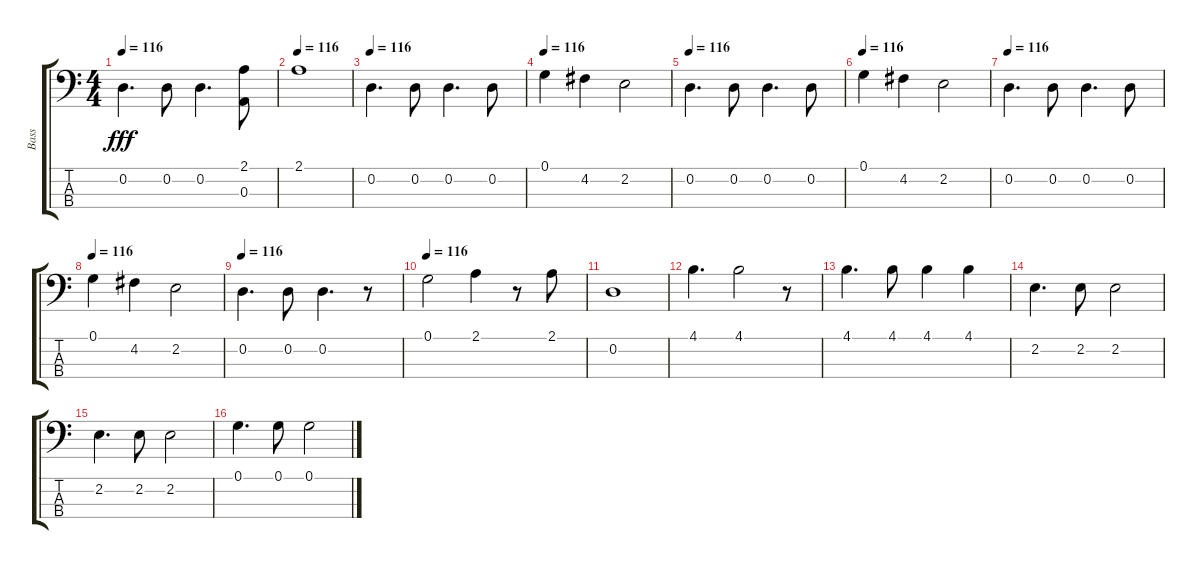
\track ("Bass" "Bass") {instrument electricbassfinger}
\staff {score tabs}
\tuning (G2 D2 A1 E1) {hide}
\ts (4 4)
\tempo 116
\clef f4
\ks c
0.2.4{d dy fff} 0.2.8 0.2.4{d} (2.1 0.3).8 |
\tempo 116
2.1.1 |
\tempo 116
0.2.4{d} 0.2.8 0.2.4{d} 0.2.8 |
\tempo 116
0.1.4 4.2.4 2.2.2 |
\tempo 116
0.2.4{d} 0.2.8 0.2.4{d} 0.2.8 |
\tempo 116
0.1.4 4.2.4 2.2.2 |
\tempo 116
0.2.4{d} 0.2.8 0.2.4{d} 0.2.8 |
\tempo 116
0.1.4 4.2.4 2.2.2 |
\tempo 116
0.2.4{d} 0.2.8 0.2.4{d} r.8 |
\tempo 116
0.1.2 2.1.4 r.8 2.1.8 |
0.2.1 |
4.1.4{d} 4.1.2 r.8 |
4.1.4{d} 4.1.8 4.1.4 4.1.4 |
2.2.4{d} 2.2.8 2.2.2 |
2.2.4{d} 2.2.8 2.2.2 |
0.1.4{d} 0.1.8 0.1.2
